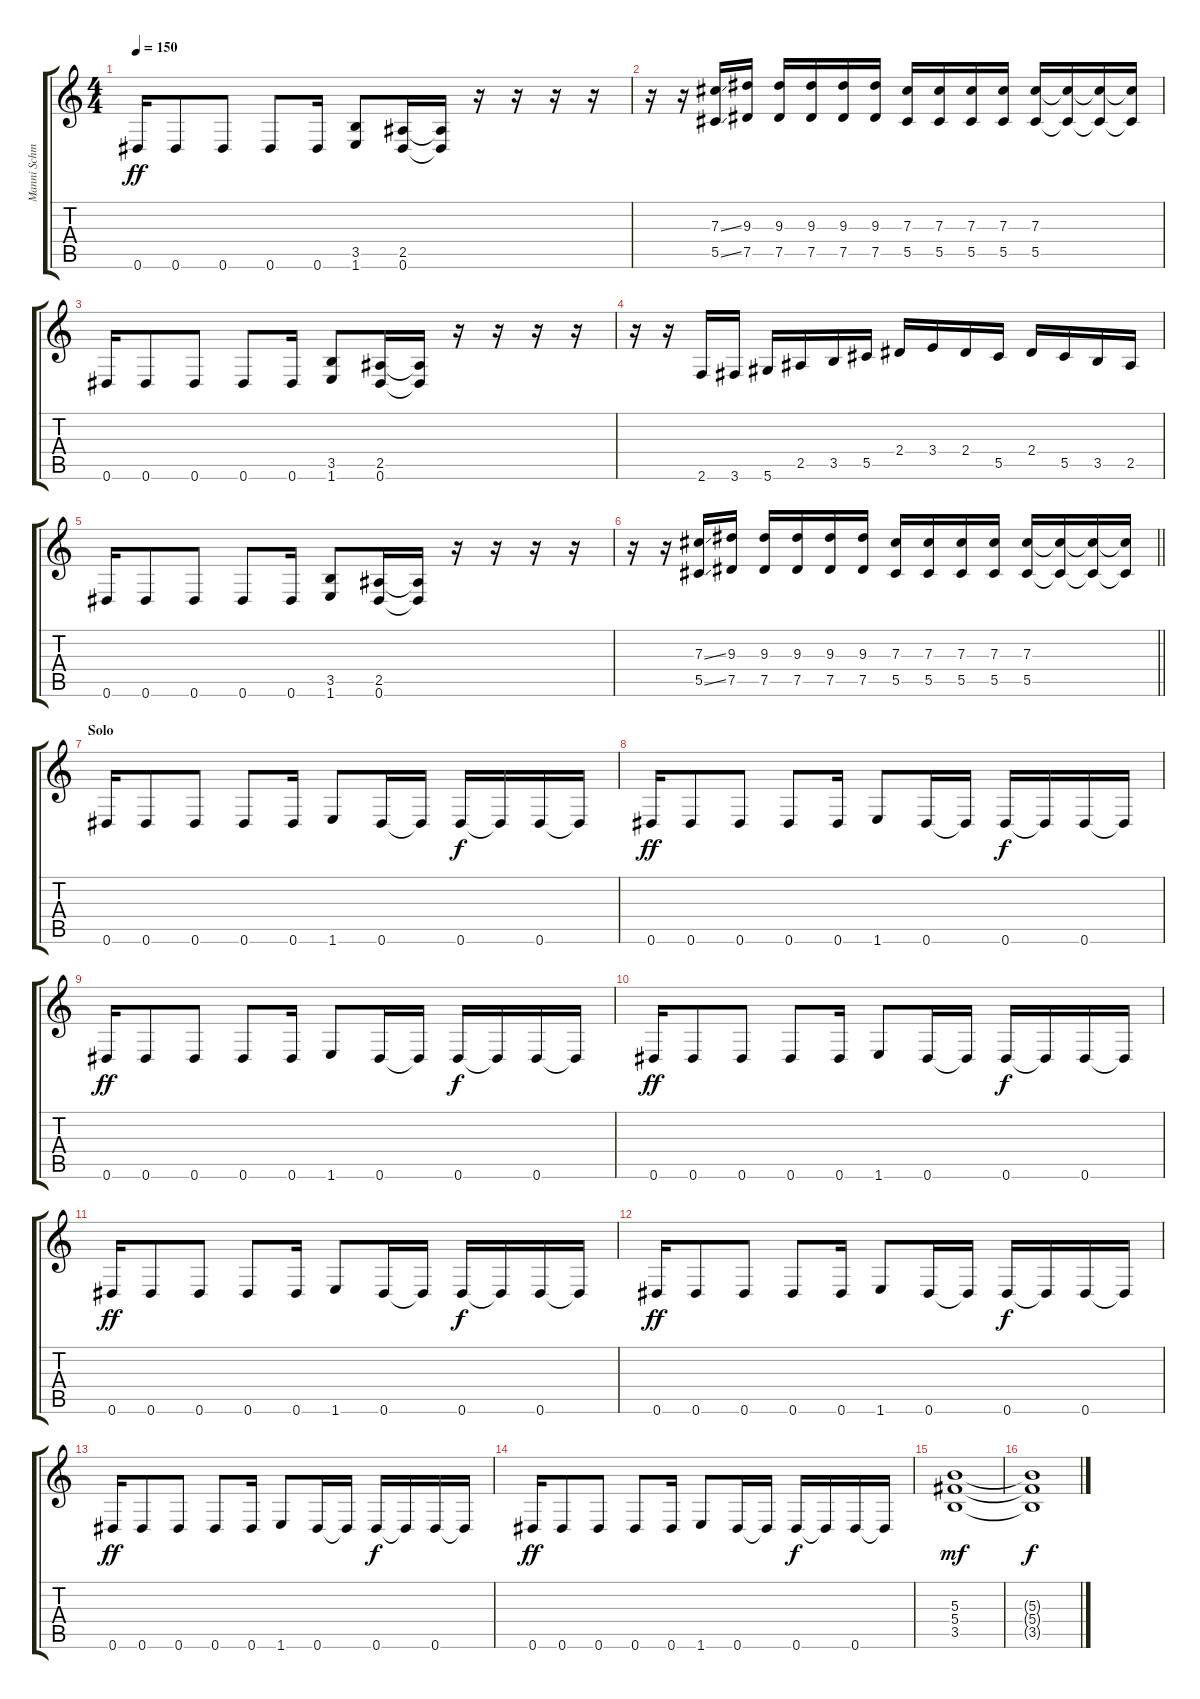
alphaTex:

\track ("Manni Schmidt" "Manni Schm") {instrument distortionguitar}
\staff {score tabs}
\tuning (Eb4 Bb3 Gb3 Db3 Ab2 Eb2) {hide}
\ts (4 4)
\tempo 150
\clef g2
\ks c
0.6.16{dy ff} 0.6.8 0.6.8 0.6.8 0.6.16 (3.5 1.6).8 (2.5 0.6).16 (2.5{t} 0.6{t}).16 r.16 r.16 r.16 r.16 |
r.16 r.16 (7.3{ss} 5.5{ss}).16 (9.3 7.5).16 (9.3 7.5).16 (9.3 7.5).16 (9.3 7.5).16 (9.3 7.5).16 (7.3 5.5).16 (7.3 5.5).16 (7.3 5.5).16 (7.3 5.5).16 (7.3 5.5).16 (7.3{t} 5.5{t}).16 (7.3{t} 5.5{t}).16 (7.3{t} 5.5{t}).16 |
0.6.16 0.6.8 0.6.8 0.6.8 0.6.16 (3.5 1.6).8 (2.5 0.6).16 (2.5{t} 0.6{t}).16 r.16 r.16 r.16 r.16 |
r.16 r.16 2.6.16 3.6.16 5.6.16 2.5.16 3.5.16 5.5.16 2.4.16 3.4.16 2.4.16 5.5.16 2.4.16 5.5.16 3.5.16 2.5.16 |
0.6.16 0.6.8 0.6.8 0.6.8 0.6.16 (3.5 1.6).8 (2.5 0.6).16 (2.5{t} 0.6{t}).16 r.16 r.16 r.16 r.16 |
\barLineRight lightlight
r.16 r.16 (7.3{ss} 5.5{ss}).16 (9.3 7.5).16 (9.3 7.5).16 (9.3 7.5).16 (9.3 7.5).16 (9.3 7.5).16 (7.3 5.5).16 (7.3 5.5).16 (7.3 5.5).16 (7.3 5.5).16 (7.3 5.5).16 (7.3{t} 5.5{t}).16 (7.3{t} 5.5{t}).16 (7.3{t} 5.5{t}).16 |
\section ("" "Solo")
0.6.16 0.6.8 0.6.8 0.6.8 0.6.16 1.6.8 0.6.16 0.6{t}.16 0.6.16{dy f} 0.6{t}.16 0.6.16 0.6{t}.16 |
0.6.16{dy ff} 0.6.8 0.6.8 0.6.8 0.6.16 1.6.8 0.6.16 0.6{t}.16 0.6.16{dy f} 0.6{t}.16 0.6.16 0.6{t}.16 |
0.6.16{dy ff} 0.6.8 0.6.8 0.6.8 0.6.16 1.6.8 0.6.16 0.6{t}.16 0.6.16{dy f} 0.6{t}.16 0.6.16 0.6{t}.16 |
0.6.16{dy ff} 0.6.8 0.6.8 0.6.8 0.6.16 1.6.8 0.6.16 0.6{t}.16 0.6.16{dy f} 0.6{t}.16 0.6.16 0.6{t}.16 |
0.6.16{dy ff} 0.6.8 0.6.8 0.6.8 0.6.16 1.6.8 0.6.16 0.6{t}.16 0.6.16{dy f} 0.6{t}.16 0.6.16 0.6{t}.16 |
0.6.16{dy ff} 0.6.8 0.6.8 0.6.8 0.6.16 1.6.8 0.6.16 0.6{t}.16 0.6.16{dy f} 0.6{t}.16 0.6.16 0.6{t}.16 |
0.6.16{dy ff} 0.6.8 0.6.8 0.6.8 0.6.16 1.6.8 0.6.16 0.6{t}.16 0.6.16{dy f} 0.6{t}.16 0.6.16 0.6{t}.16 |
0.6.16{dy ff} 0.6.8 0.6.8 0.6.8 0.6.16 1.6.8 0.6.16 0.6{t}.16 0.6.16{dy f} 0.6{t}.16 0.6.16 0.6{t}.16 |
(5.3 5.4 3.5).1{dy mf} |
(5.3{t} 5.4{t} 3.5{t}).1{dy f}
